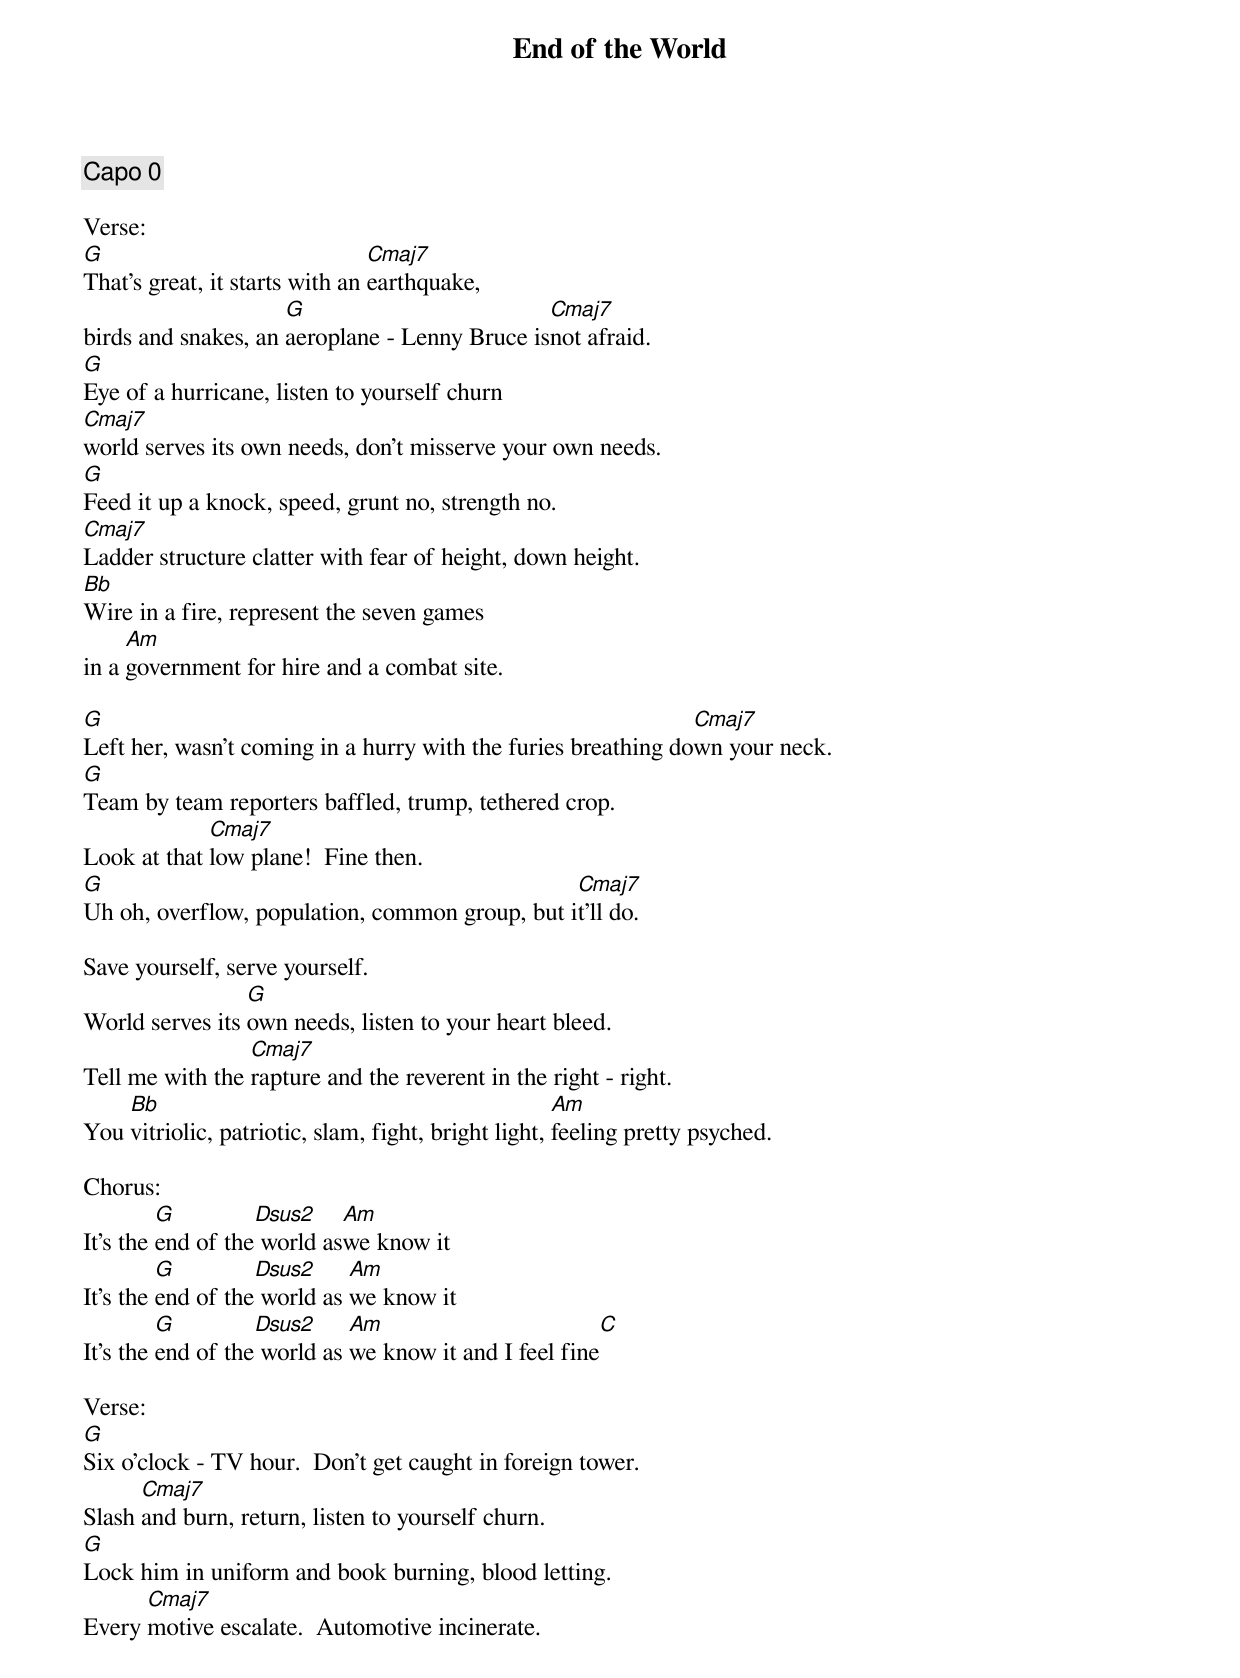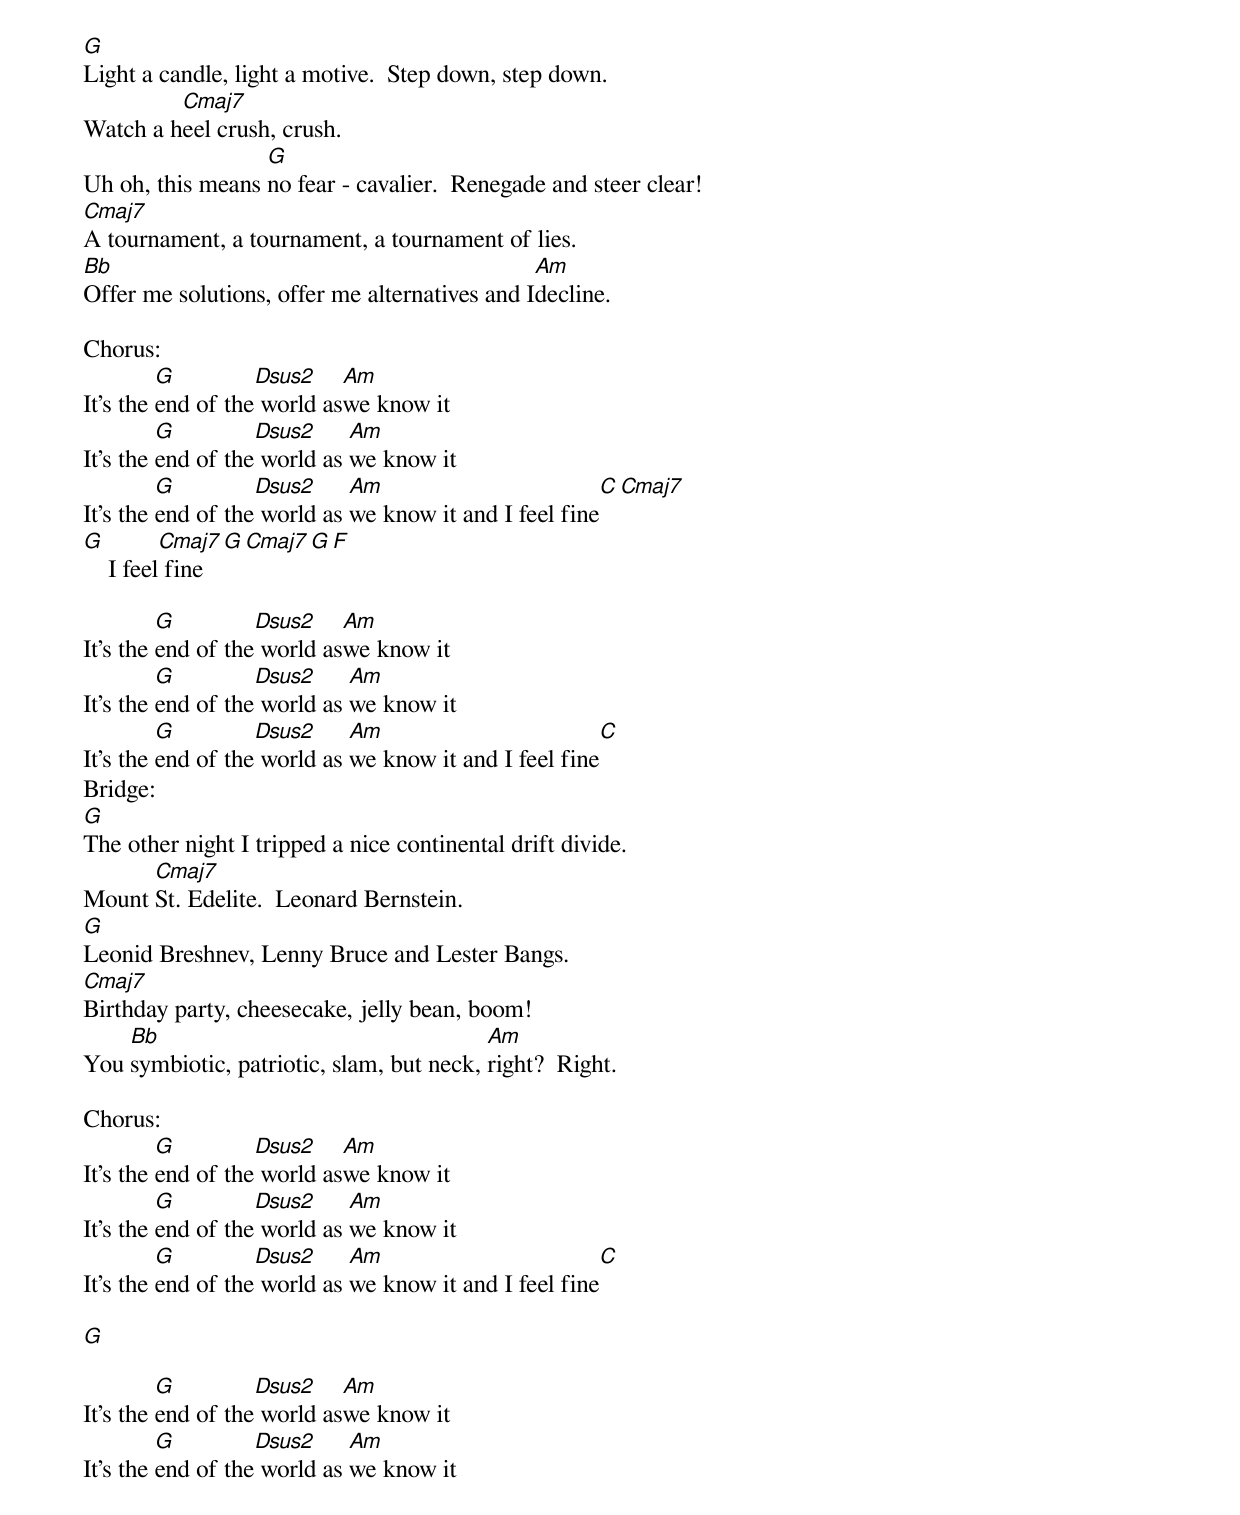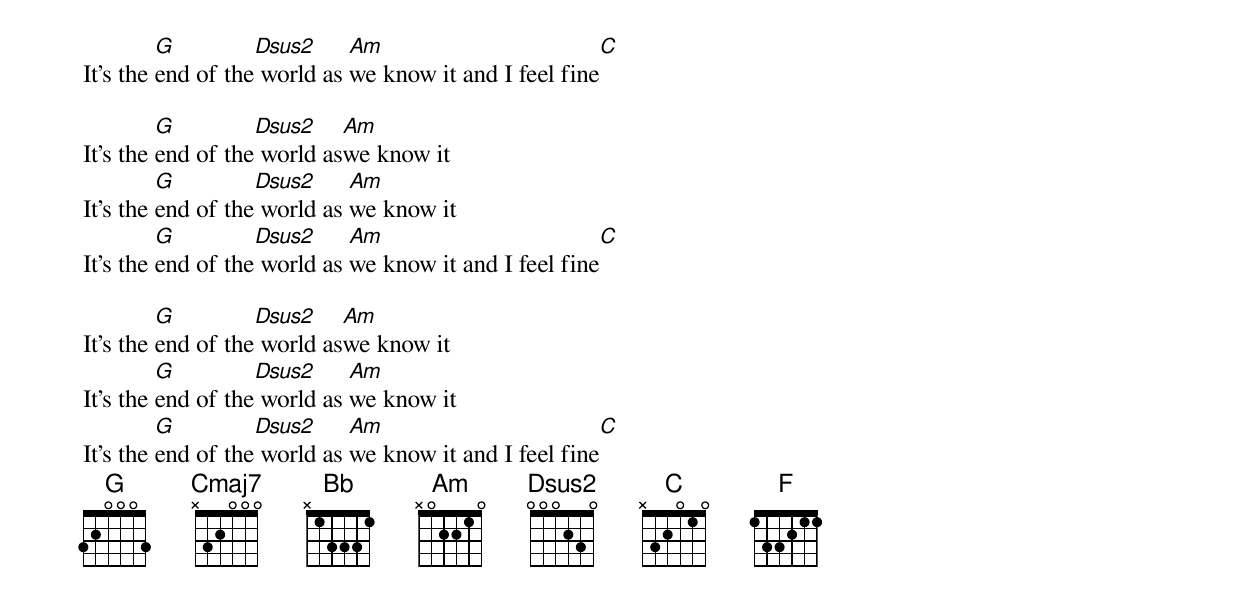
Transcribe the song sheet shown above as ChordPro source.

{title:End of the World}
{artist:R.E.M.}
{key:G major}
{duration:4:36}
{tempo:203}
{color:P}

{comment: Capo 0}

Verse:
[G]That's great, it starts with an [Cmaj7]earthquake,
birds and snakes, an [G]aeroplane - Lenny Bruce is[Cmaj7]not afraid.
[G]Eye of a hurricane, listen to yourself churn
[Cmaj7]world serves its own needs, don't misserve your own needs.
[G]Feed it up a knock, speed, grunt no, strength no.
[Cmaj7]Ladder structure clatter with fear of height, down height.
[Bb]Wire in a fire, represent the seven games
in a [Am]government for hire and a combat site.

[G]Left her, wasn't coming in a hurry with the furies breathing do[Cmaj7]wn your neck.
[G]Team by team reporters baffled, trump, tethered crop.
Look at that [Cmaj7]low plane!  Fine then.
[G]Uh oh, overflow, population, common group, but i[Cmaj7]t'll do.

Save yourself, serve yourself.
World serves its [G]own needs, listen to your heart bleed.
Tell me with the [Cmaj7]rapture and the reverent in the right - right.
You [Bb]vitriolic, patriotic, slam, fight, bright light, [Am]feeling pretty psyched.

Chorus:
It's the [G]end of the[Dsus2] world as[Am]we know it
It's the [G]end of the[Dsus2] world as [Am]we know it
It's the [G]end of the[Dsus2] world as [Am]we know it and I feel fine[C]

Verse:
[G]Six o'clock - TV hour.  Don't get caught in foreign tower.
Slash [Cmaj7]and burn, return, listen to yourself churn.
[G]Lock him in uniform and book burning, blood letting.
Every [Cmaj7]motive escalate.  Automotive incinerate.
[G]Light a candle, light a motive.  Step down, step down.
Watch a h[Cmaj7]eel crush, crush.
Uh oh, this means [G]no fear - cavalier.  Renegade and steer clear!
[Cmaj7]A tournament, a tournament, a tournament of lies.
[Bb]Offer me solutions, offer me alternatives and I[Am]decline.

Chorus:
It's the [G]end of the[Dsus2] world as[Am]we know it
It's the [G]end of the[Dsus2] world as [Am]we know it
It's the [G]end of the[Dsus2] world as [Am]we know it and I feel fine[C][Cmaj7]
[G]    I feel[Cmaj7] fine[G][Cmaj7][G][F]

It's the [G]end of the[Dsus2] world as[Am]we know it
It's the [G]end of the[Dsus2] world as [Am]we know it
It's the [G]end of the[Dsus2] world as [Am]we know it and I feel fine[C]
Bridge:
[G]The other night I tripped a nice continental drift divide.
Mount [Cmaj7]St. Edelite.  Leonard Bernstein.
[G]Leonid Breshnev, Lenny Bruce and Lester Bangs.
[Cmaj7]Birthday party, cheesecake, jelly bean, boom!
You [Bb]symbiotic, patriotic, slam, but neck, [Am]right?  Right.

Chorus:
It's the [G]end of the[Dsus2] world as[Am]we know it
It's the [G]end of the[Dsus2] world as [Am]we know it
It's the [G]end of the[Dsus2] world as [Am]we know it and I feel fine[C]

[G]

It's the [G]end of the[Dsus2] world as[Am]we know it
It's the [G]end of the[Dsus2] world as [Am]we know it
It's the [G]end of the[Dsus2] world as [Am]we know it and I feel fine[C]

It's the [G]end of the[Dsus2] world as[Am]we know it
It's the [G]end of the[Dsus2] world as [Am]we know it
It's the [G]end of the[Dsus2] world as [Am]we know it and I feel fine[C]

It's the [G]end of the[Dsus2] world as[Am]we know it
It's the [G]end of the[Dsus2] world as [Am]we know it
It's the [G]end of the[Dsus2] world as [Am]we know it and I feel fine[C]
